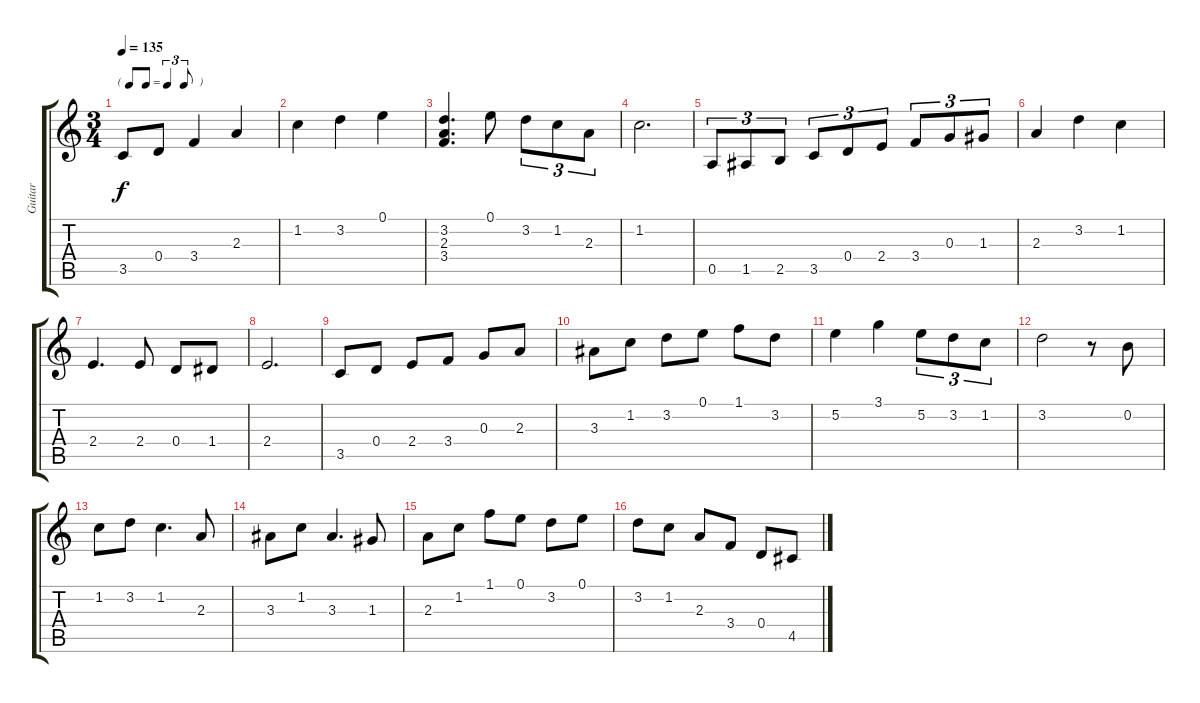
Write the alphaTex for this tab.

\track ("Guitar" "Guitar") {instrument acousticguitarsteel}
\staff {score tabs}
\tuning (E4 B3 G3 D3 A2 E2) {hide}
\ts (3 4)
\tf triplet8th
\tempo 135
\clef g2
\ks c
3.5.8{dy f} 0.4.8 3.4.4 2.3.4 |
1.2.4 3.2.4 0.1.4 |
(3.2 2.3 3.4).4{d} 0.1.8 3.2.8{tu (3 2)} 1.2.8{tu (3 2)} 2.3.8{tu (3 2)} |
1.2.2{d} |
0.5.8{tu (3 2)} 1.5.8{tu (3 2)} 2.5.8{tu (3 2)} 3.5.8{tu (3 2)} 0.4.8{tu (3 2)} 2.4.8{tu (3 2)} 3.4.8{tu (3 2)} 0.3.8{tu (3 2)} 1.3.8{tu (3 2)} |
2.3.4 3.2.4 1.2.4 |
2.4.4{d} 2.4.8 0.4.8 1.4.8 |
2.4.2{d} |
3.5.8 0.4.8 2.4.8 3.4.8 0.3.8 2.3.8 |
3.3.8 1.2.8 3.2.8 0.1.8 1.1.8 3.2.8 |
5.2.4 3.1.4 5.2.8{tu (3 2)} 3.2.8{tu (3 2)} 1.2.8{tu (3 2)} |
3.2.2 r.8 0.2.8 |
1.2.8 3.2.8 1.2.4{d} 2.3.8 |
3.3.8 1.2.8 3.3.4{d} 1.3.8 |
2.3.8 1.2.8 1.1.8 0.1.8 3.2.8 0.1.8 |
3.2.8 1.2.8 2.3.8 3.4.8 0.4.8 4.5.8
